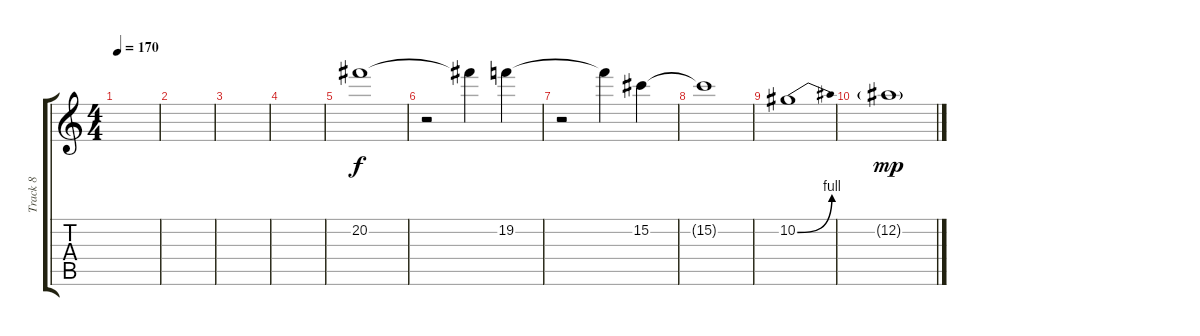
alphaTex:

\track ("Track 8" "Track 8") {instrument distortionguitar}
\staff {score tabs}
\tuning (Eb4 Bb3 Gb3 Db3 Ab2 Eb2) {hide}
\ts (4 4)
\tempo 170
\clef g2
\ks c
|
|
|
|
20.2.1 |
r.2 20.2{t}.4 19.2.4 |
r.2 19.2{t}.4 15.2.4 |
15.2{t}.1 |
10.2{be (bend 0 0 60 4)}.1 |
12.2{g}.1{dy mp}
